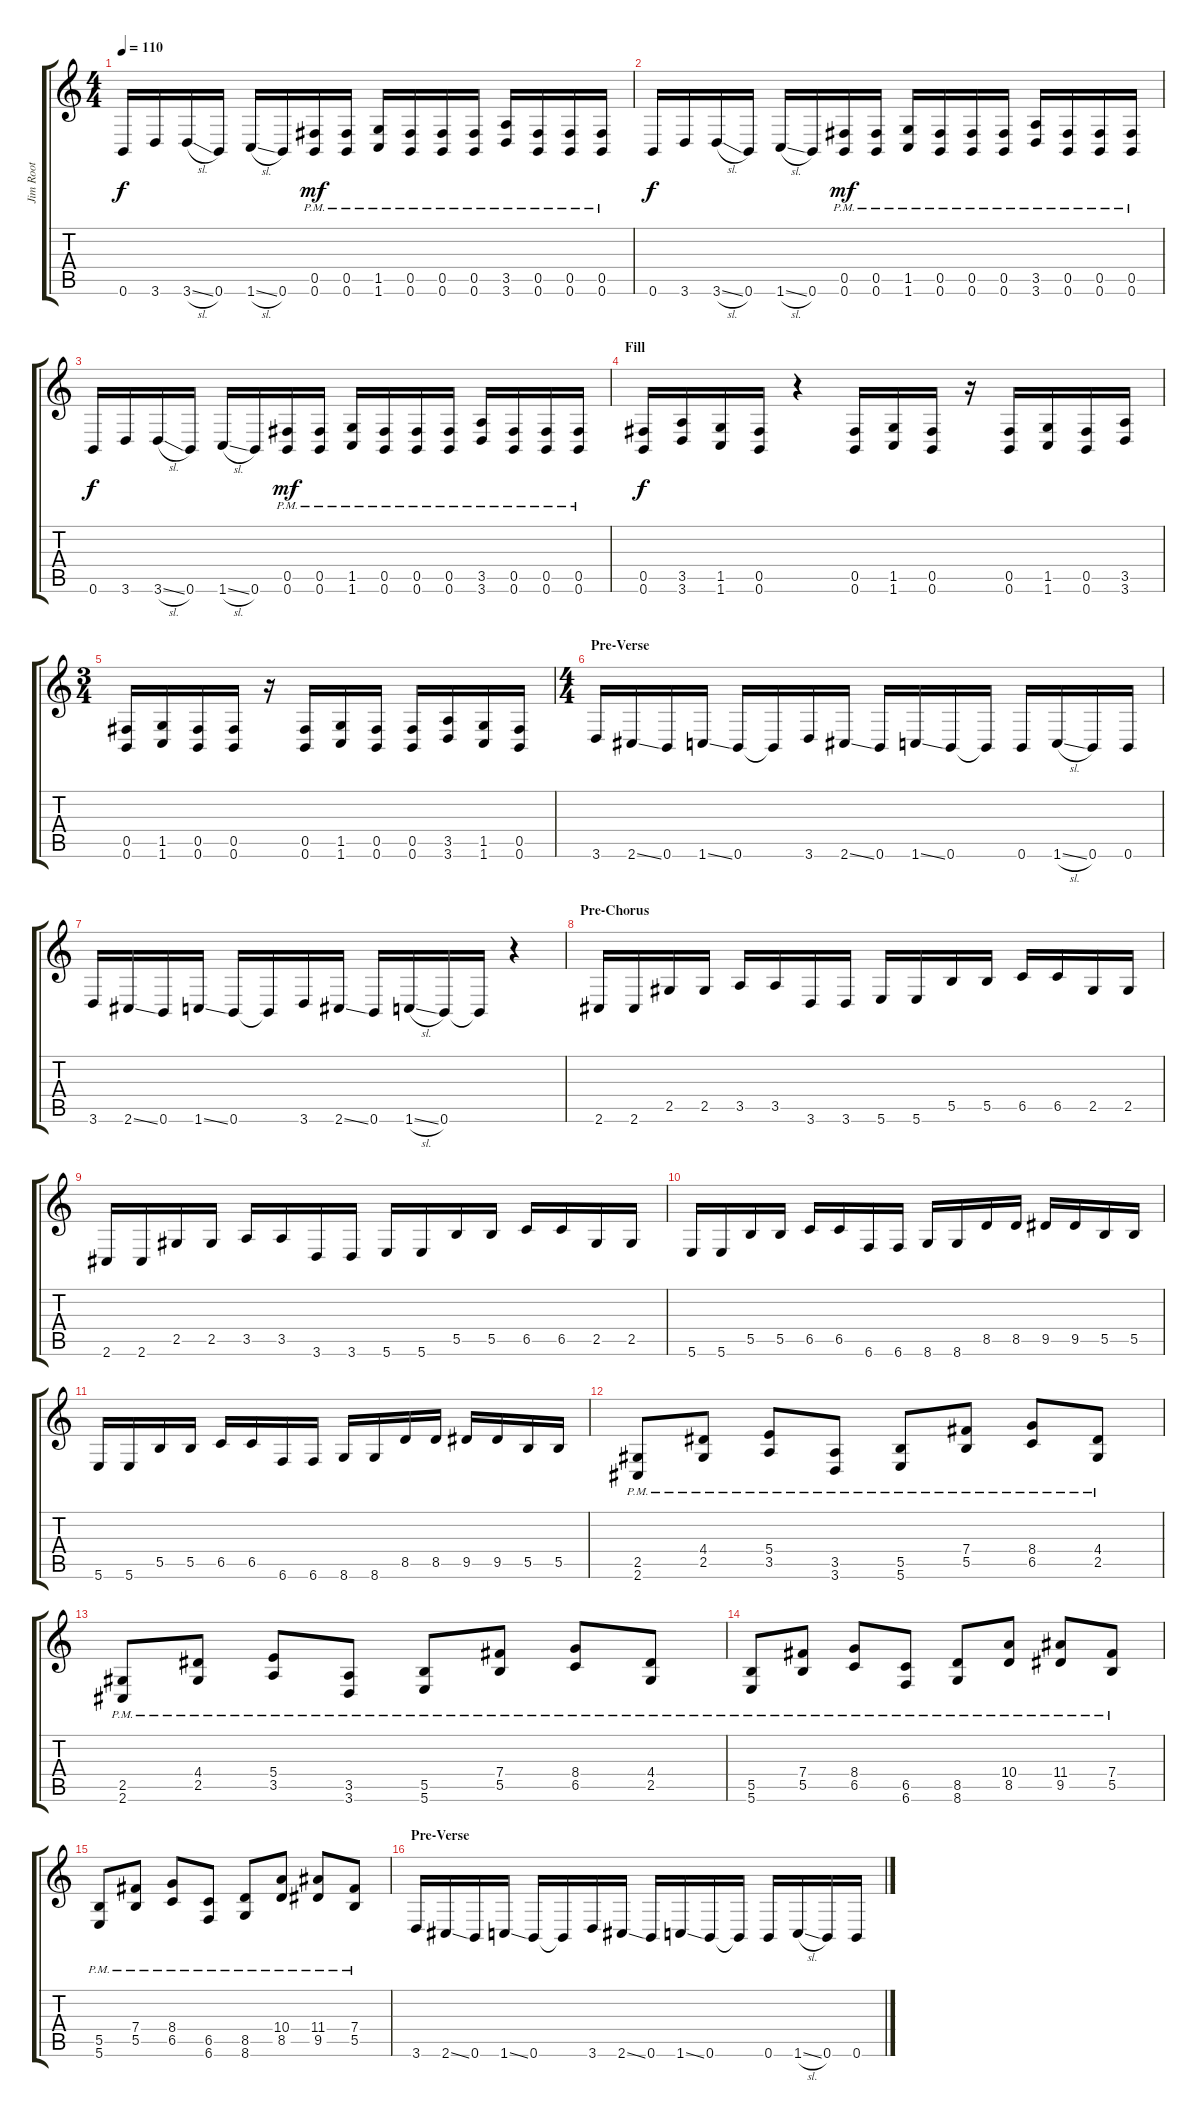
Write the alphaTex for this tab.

\track ("Jim Root" "Jim Root") {instrument distortionguitar}
\staff {score tabs}
\tuning (Db4 Ab3 E3 B2 Gb2 B1) {hide}
\ts (4 4)
\tempo 110
\clef g2
\ks c
0.6.16{dy f} 3.6.16 3.6{sl}.16 0.6.16 1.6{sl}.16 0.6.16 (0.5{pm} 0.6{pm}).16{dy mf} (0.5{pm} 0.6{pm}).16 (1.5{pm} 1.6{pm}).16 (0.5{pm} 0.6{pm}).16 (0.5{pm} 0.6{pm}).16 (0.5{pm} 0.6{pm}).16 (3.5{pm} 3.6{pm}).16 (0.5{pm} 0.6{pm}).16 (0.5{pm} 0.6{pm}).16 (0.5{pm} 0.6{pm}).16 |
0.6.16{dy f} 3.6.16 3.6{sl}.16 0.6.16 1.6{sl}.16 0.6.16 (0.5{pm} 0.6{pm}).16{dy mf} (0.5{pm} 0.6{pm}).16 (1.5{pm} 1.6{pm}).16 (0.5{pm} 0.6{pm}).16 (0.5{pm} 0.6{pm}).16 (0.5{pm} 0.6{pm}).16 (3.5{pm} 3.6{pm}).16 (0.5{pm} 0.6{pm}).16 (0.5{pm} 0.6{pm}).16 (0.5{pm} 0.6{pm}).16 |
0.6.16{dy f} 3.6.16 3.6{sl}.16 0.6.16 1.6{sl}.16 0.6.16 (0.5{pm} 0.6{pm}).16{dy mf} (0.5{pm} 0.6{pm}).16 (1.5{pm} 1.6{pm}).16 (0.5{pm} 0.6{pm}).16 (0.5{pm} 0.6{pm}).16 (0.5{pm} 0.6{pm}).16 (3.5{pm} 3.6{pm}).16 (0.5{pm} 0.6{pm}).16 (0.5{pm} 0.6{pm}).16 (0.5{pm} 0.6{pm}).16 |
\section ("" "Fill")
(0.5 0.6).16{dy f} (3.5 3.6).16 (1.5 1.6).16 (0.5 0.6).16 r.4 (0.5 0.6).16 (1.5 1.6).16 (0.5 0.6).16 r.16 (0.5 0.6).16 (1.5 1.6).16 (0.5 0.6).16 (3.5 3.6).16 |
\ts (3 4)
(0.5 0.6).16 (1.5 1.6).16 (0.5 0.6).16 (0.5 0.6).16 r.16 (0.5 0.6).16 (1.5 1.6).16 (0.5 0.6).16 (0.5 0.6).16 (3.5 3.6).16 (1.5 1.6).16 (0.5 0.6).16 |
\ts (4 4)
\section ("" "Pre-Verse")
3.6.16 2.6{ss}.16 0.6.16 1.6{ss}.16 0.6.16 0.6{t}.16 3.6.16 2.6{ss}.16 0.6.16 1.6{ss}.16 0.6.16 0.6{t}.16 0.6.16 1.6{sl}.16 0.6.16 0.6.16 |
3.6.16 2.6{ss}.16 0.6.16 1.6{ss}.16 0.6.16 0.6{t}.16 3.6.16 2.6{ss}.16 0.6.16 1.6{sl}.16 0.6.16 0.6{t}.16 r.4 |
\section ("" "Pre-Chorus")
2.6.16 2.6.16 2.5.16 2.5.16 3.5.16 3.5.16 3.6.16 3.6.16 5.6.16 5.6.16 5.5.16 5.5.16 6.5.16 6.5.16 2.5.16 2.5.16 |
2.6.16 2.6.16 2.5.16 2.5.16 3.5.16 3.5.16 3.6.16 3.6.16 5.6.16 5.6.16 5.5.16 5.5.16 6.5.16 6.5.16 2.5.16 2.5.16 |
5.6.16 5.6.16 5.5.16 5.5.16 6.5.16 6.5.16 6.6.16 6.6.16 8.6.16 8.6.16 8.5.16 8.5.16 9.5.16 9.5.16 5.5.16 5.5.16 |
5.6.16 5.6.16 5.5.16 5.5.16 6.5.16 6.5.16 6.6.16 6.6.16 8.6.16 8.6.16 8.5.16 8.5.16 9.5.16 9.5.16 5.5.16 5.5.16 |
(2.5{pm} 2.6{pm}).8 (4.4{pm} 2.5{pm}).8 (5.4{pm} 3.5{pm}).8 (3.5{pm} 3.6{pm}).8 (5.5{pm} 5.6{pm}).8 (7.4{pm} 5.5{pm}).8 (8.4{pm} 6.5{pm}).8 (4.4{pm} 2.5{pm}).8 |
(2.5{pm} 2.6{pm}).8 (4.4{pm} 2.5{pm}).8 (5.4{pm} 3.5{pm}).8 (3.5{pm} 3.6{pm}).8 (5.5{pm} 5.6{pm}).8 (7.4{pm} 5.5{pm}).8 (8.4{pm} 6.5{pm}).8 (4.4{pm} 2.5{pm}).8 |
(5.5{pm} 5.6{pm}).8 (7.4{pm} 5.5{pm}).8 (8.4{pm} 6.5{pm}).8 (6.5{pm} 6.6{pm}).8 (8.5{pm} 8.6{pm}).8 (10.4{pm} 8.5{pm}).8 (11.4{pm} 9.5{pm}).8 (7.4{pm} 5.5{pm}).8 |
(5.5{pm} 5.6{pm}).8 (7.4{pm} 5.5{pm}).8 (8.4{pm} 6.5{pm}).8 (6.5{pm} 6.6{pm}).8 (8.5{pm} 8.6{pm}).8 (10.4{pm} 8.5{pm}).8 (11.4{pm} 9.5{pm}).8 (7.4{pm} 5.5{pm}).8 |
\section ("" "Pre-Verse")
3.6.16 2.6{ss}.16 0.6.16 1.6{ss}.16 0.6.16 0.6{t}.16 3.6.16 2.6{ss}.16 0.6.16 1.6{ss}.16 0.6.16 0.6{t}.16 0.6.16 1.6{sl}.16 0.6.16 0.6.16
